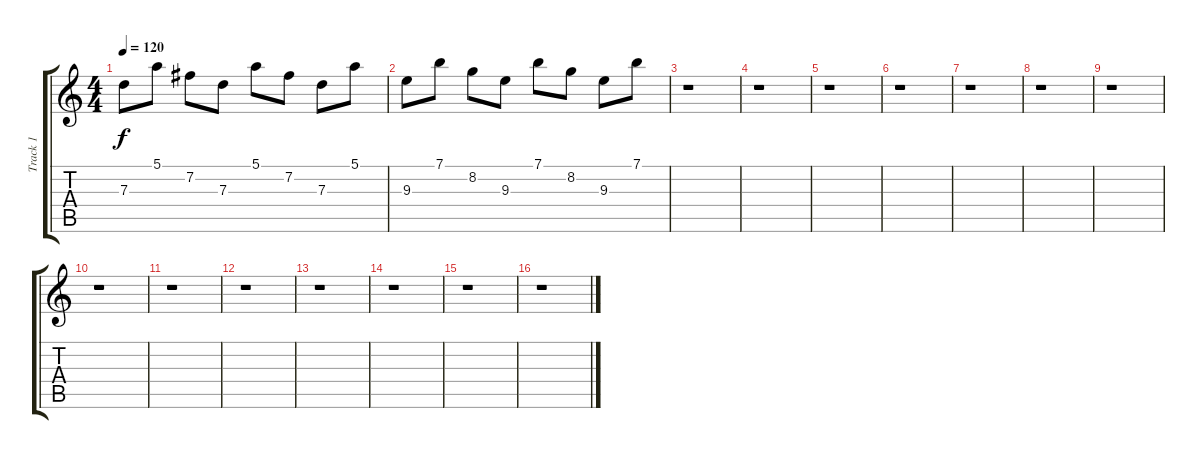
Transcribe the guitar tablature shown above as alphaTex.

\track ("Track 1" "Track 1") {instrument acousticguitarnylon}
\staff {score tabs}
\tuning (E4 B3 G3 D3 A2 E2) {hide}
\ts (4 4)
\tempo 120
\clef g2
\ks c
7.3.8{dy f} 5.1.8 7.2.8 7.3.8 5.1.8 7.2.8 7.3.8 5.1.8 |
9.3.8 7.1.8 8.2.8 9.3.8 7.1.8 8.2.8 9.3.8 7.1.8 |
r.1 |
r.1 |
r.1 |
r.1 |
r.1 |
r.1 |
r.1 |
r.1 |
r.1 |
r.1 |
r.1 |
r.1 |
r.1 |
r.1
